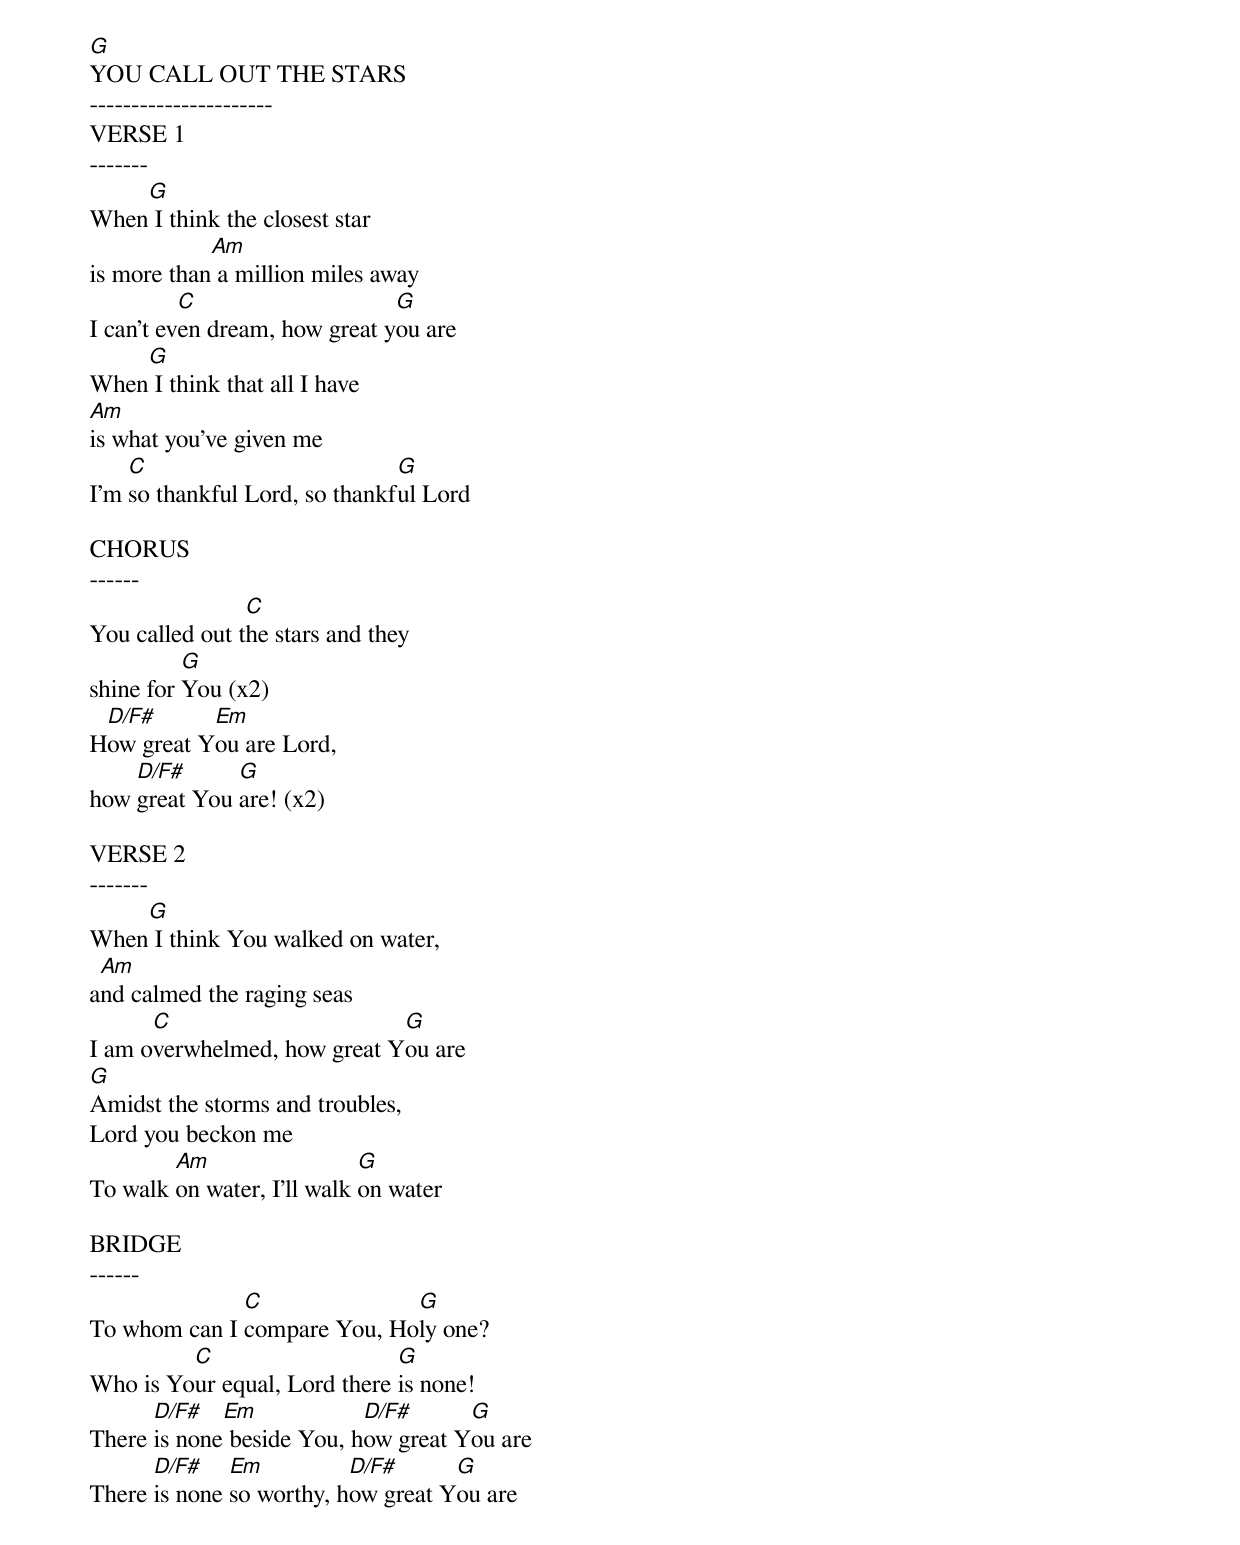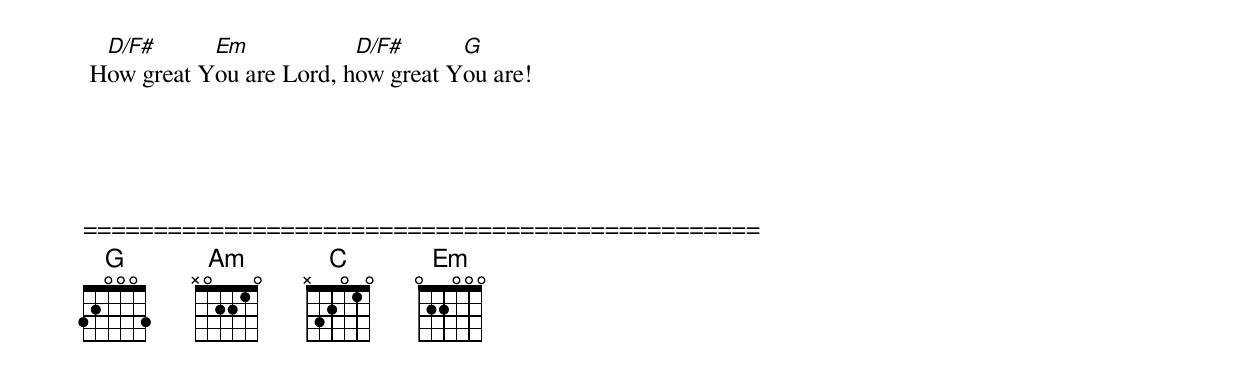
 G
 YOU CALL OUT THE STARS
 ----------------------
 VERSE 1
 -------
     G
 When I think the closest star
             Am
 is more than a million miles away
           C                    G
 I can't even dream, how great you are
     G
 When I think that all I have
 Am
 is what you've given me
     C                          G
 I'm so thankful Lord, so thankful Lord

 CHORUS
 ------
                 C
 You called out the stars and they
           G
 shine for You (x2)
  D/F#      Em
 How great You are Lord,
     D/F#      G
 how great You are! (x2)

 VERSE 2
 -------
     G
 When I think You walked on water,
  Am
 and calmed the raging seas
       C                      G
 I am overwhelmed, how great You are
 G
 Amidst the storms and troubles,
 Lord you beckon me
         Am                  G
 To walk on water, I'll walk on water

 BRIDGE
 ------
               C              G
 To whom can I compare You, Holy one?
          C                    G
 Who is Your equal, Lord there is none!
       D/F#   Em            D/F#      G
 There is none beside You, how great You are
       D/F#    Em          D/F#      G
 There is none so worthy, how great You are
  D/F#      Em            D/F#      G
 How great You are Lord, how great You are!





================================================
